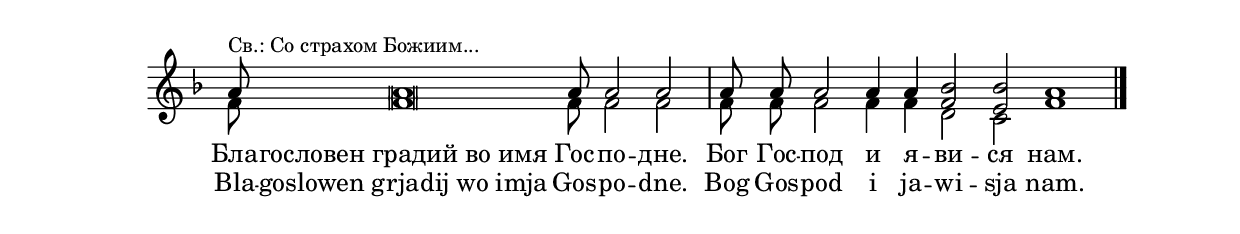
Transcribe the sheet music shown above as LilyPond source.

\score {
	\new Staff \with { \omit TimeSignature } <<
		\set Score.timing = ##f
		\override Staff.NoteHead.style = #'altdefault
		\key f \major
		\new Voice = "1" {
			\set doubleSlurs = ##t
			\voiceOne \relative c'' {
				a8 ^\markup { \small "Св.: Со страхом Божиим..." } a\breve a8 a2 a \bar "|"
				a8 a a2 a4 a <f bes>2 <e bes'> a1 \bar "|."
			}
		}
		\new Voice = "2" {
			\voiceTwo \relative c' {
				f8 f\breve f8 f2 f \bar "|"
				f8 f f2 f4 f d2 c f1 \bar "|."
			}
		}
		\addlyrics {
			Бла -- гословен_градий_во_имя Гос -- по -- дне.
			Бог Гос -- под и я -- ви -- ся нам.
		}
		\addlyrics {
			Bla -- goslowen_grjadij_wo_imja Gos -- po -- dne.
			Bog Gos -- pod i ja -- wi -- sja nam.
		}
	>>
}
